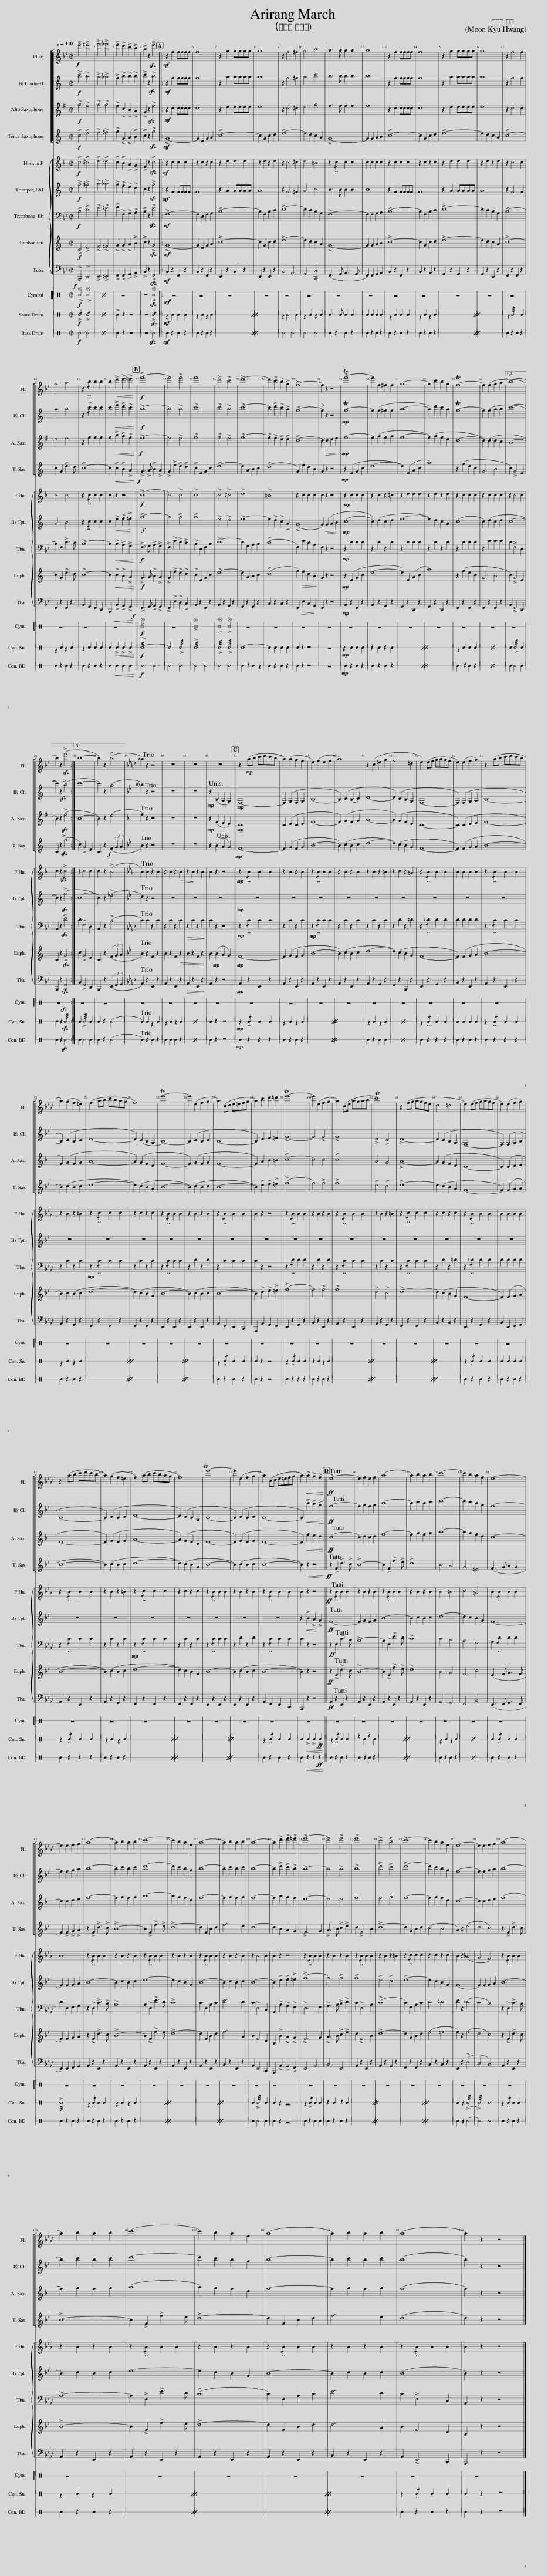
X:1
%%score [ [ 1 [ [ 2 ( 3 4 ) ] ] 5 6 ] ] [ { [ { 7 ( 8 9 ) } ] [ { 10 ( 11 12 ) } ] [ { 13 ( 14 15 ) } ] 16 17 } ] [ 18 ] 19 20
L:1/8
Q:1/2=110
M:2/2
I:linebreak $
K:Bb
V:1 treble
V:2 treble transpose=-2
V:3 treble transpose=-2
V:4 treble transpose="-2 "
V:5 treble transpose=-9
V:6 treble transpose=-14
V:7 treble transpose=-7
V:8 treble transpose=-7
V:9 treble transpose="-7 "
V:10 treble transpose=-2
V:11 treble transpose=-2
V:12 treble transpose="-2 "
V:13 bass
V:14 bass
V:15 bass
V:16 treble transpose=-14
V:17 bass
V:18 perc stafflines=1
K:none
V:19 perc stafflines=1
K:none
V:20 perc stafflines=1
K:none
V:1
!f! !>!f'4 !>!^f'4 | !>!g'4 !>!_g'4 | !>!f'2 !>!e'2 !>!d'2 !>!c'2 | !>!b2 z2!sfz! !>!f'4 |:!mf! z2 f2 ffff | %5
 f8 | z2 g2 gggg | g8 | z2 f4 ^f2 | g4 b4 | %10
 a3 a a2 a2 | a8 | z2 f2 ffff | f8 | z2 g2 gggg | %15
 g8 | z2 f4 f2 |$ g4 a4 | z2 !/!b2 b2 b2 | b2!<(! !>!d'2 !>!e'2!<)! !>!=e'2 || %20
!f! !>!!tenuto!f'8- | f'4 !>!f'4 | f'8 | !>!d'4 !>!c'4 | !>!d'8- | %25
 d'2 !>!c'2 !>!b2 !>!g2 | !>!f8- |!>(! f2 z2 z4!>)! | !>!Tf'8- | f'2 f2 ^f2 f2 | %30
 g8- | g2 c'2 b2 g2 | Tf8- | f2 (f2 g2 a2 |1,2,0 b8- |$ %35
 b2) z2!sfz! (!>!f'4 :|1,2,0 b8- | b2) z2 (!>!b4 ||[K:Ab] _a2) z2 z4 | z8 | %40
 z8 | z8 || z2!mp! (ab c'd'c'b | a2) (a2 g2 f2 | e2) (f2 e2 f2 | %45
 a8) | z2 (c2 =e2 g2 | f6 =d2 | e2) (ef gagf | e2) (e2 f2 g2) | %50
 z2 (ab c'd'c'b |$ a2) (g2 f2 =e2) | (f2 ab c'bag | f8) | Te'8- | %55
 e'2 (e2 f2 g2 | a2) (cd e=efg | a2) c'2 d'2 =d'2 | Te'8- | e'2 (e2 f2 g2 | %60
 a2) (ce agab | Tc'8) | z2 (fg agfe | d4 =d4 | e2) (ef gagf | %65
 e2) (e2 f2 g2) |$ z2 (ab c'd'c'b | a2) (g2 f2 =e2 | f2) (ab c'bag | f8) | %70
 Te'8- | e'2 (e2 f2 g2 | a2) (cd e=efg | a2)!<(! !>!a2 !>!g2 !>!f2!<)! ||!ff! !>!e8- | %75
 e2 f2 e2 f2 | (a8 | a2) b2 a2 b2 | c'8- | c'2 b2 a2 f2 | %80
 e8- |$ e2 e2 f2 g2 | (a8 | a2) b2 a2 b2 | c'8- | %85
 c'2 b2 a2 f2 | a8- | a2 b2 a2 b2 | a8- | a2 !>!d'2 !>!e'2 !>!=e'2 | %90
 !>!e'8- | e'4 !>!e'4 | !>!e'8 | !>!c'4 !>!b4 | !>!c'8- | %95
 c'2 b2 a2 f2 | e8- | e2 e2 f2 g2 | (a8 |$ a2) b2 a2 b2 | %100
 (c'8 | c'2) b2 a2 f2 | (a8 | a2) b2 a2 b2 | (a8 | %105
 a2) z2 z4 |] %106
V:2
[K:C]!f! !>!c'4 !>!b4 | !>!a4 !>!_a4 | !>!g2 !>!b2 !>!b2 !>!b2 | !>!c'2 z2!sfz! !>!b4 |:!mf! z2 g2 gggg | %5
 g8 | z2 a2 aaaa | a8 | z2 g4 ^g2 | a4 c'4 | %10
 b3 b b2 b2 | b8 | z2 g2 gggg | g8 | z2 a2 aaaa | %15
 a8 | z2 g4 g2 |$ a4 b4 | z2 !/!c'2 c'2 c'2 | c'2!<(! !>!e'2 !>!d'2 !>!c'2!<)! || %20
!f! !>!b8- | b4 !>!b4 | !>!c'8 | !>!c'4 !>!b4 | !>!c'8- | %25
 c'2 !>!d'2 !>!c'2 !>!a2 | !>!g8- | g2 z2 z4 |!mp! Tg8- | g2 (g2 ^g2 g2 | %30
 a8- | a2) d'2 c'2 a2 | Tg8- | g2 (g2 a2 b2 |1,2,0 c'8- |$ %35
 c'2) z2!sfz! (!>!b4 :|1,2,0 c'8- | c'2) z2 (a4 ||[K:Bb] !courtesy!_b2) z2 z4 | z8 | %40
 z8 |!mp! z2 (B,2 A,2 G,2) ||!mp! F,8- | F,2 (G,2 F,2 G,2 | B,8- | %45
 B,2) (C2 (B,2 C2) | D8- | D2) (C2 B,2 G,2 | F,8- | F,2) (F,2 G,2 A,2 | %50
 B,8- |$ B,2) (C2 B,2 C2 | D8- | D2) (C2 B,2 G,2 | B,8-) | %55
 B,2 (C2 B,2 C2 | B,8- | B,2) D2 E2 =E2 | !>!F8- | F4 !>!F4 | %60
 !>!F8 | !>!D4 !>!C4 | !>!D8- | D2 (C2 B,2 G,2 | !tenuto!F,8- | %65
 F,2) (F,2 G,2 B,2 |$ B,8- | B,2) (C2 B,2 C2 | D8- | D2) (C2 B,2 G,2 | %70
 B,8- | B,2) (C2 B,2 C2 | B,8- | B,2)!<(! !>!b2 !>!a2 !>!g2!<)! ||!ff! f8- | %75
 f2 g2 f2 g2 | b8- | b2 c'2 b2 c'2 | d'8- | d'2 c'2 b2 g2 | %80
 f8- |$ f2 f2 g2 a2 | b8- | b2 c'2 b2 c'2 | d'8- | %85
 d'2 c'2 b2 g2 | b8- | b2 c'2 b2 c'2 | b8- | b2 !>!d'2 !>!c'2 !>!b2 | %90
 !>!a8- | a4 !>!a4 | !>!b8 | !>!d'4 !>!c'4 | !>!d'8- | %95
 d'2 c'2 b2 g2 | f8- | f2 f2 g2 a2 | b8- |$ b2 c'2 b2 c'2 | %100
 d'8- | d'2 c'2 b2 g2 | b8- | b2 c'2 b2 c'2 | (b8 | %105
 b2) z2 z4 |] %106
V:3
[K:C]!f! !>!e4 !>!d4 | !>!c4 !>!c4 | !>!B2 !>!f2 !>!e2 !>!d2 | !>!c2 z2!sfz! !>!B4 |:!mf! z2 c2 c c c c | %5
 c8 | z2 c2 c c c c | c8 | z2 c4 B2 | c4 c4 | %10
 B3 d d2 d2 | d8 | z2 c2 c c c c | c8 | z2 c2 c c c c | %15
!mp! c8 | z2 c4 c2 |$ B4 B4 | z2 !/!c2 c2 c2 | c2!<(! !>!e2 !>!f2 !>!^f2!<)! || %20
!f! !>!g8- | g4 !>!g4 | !>!g8 | !>!e4 !>!d4 | !>!e8 | %25
 e2 !>!d2 !>!c2 !>!A2 | !>!B8 | B2!>(! (G2 A2 B2!>)! |!mp! c8 | c2) (d2 c2 d2 | %30
 e8- | e2) (d2 c2 A2 | (c8 | c2)) (d2 c2 d2 |1,2,0 c8 |$ %35
 c2) z2!sfz! (!>!B4 :|1,2,0 c8 | c2) z2 _e4 ||[K:Bb] d2 z2 z4 | z8 | %40
 z8 |!mp! z2 (B,2 A,2 G,2) || (F,8 | F,2) (G,2 F,2 G,2 | B,8- | %45
 B,2) (C2 B,2 C2 | D8- | D2) (C2 B,2 G,2 | F,8- | F,2) (F,2 G,2 A,2 | %50
 B,8- |$ B,2) (C2 B,2 C2 | D8- | D2) (C2 B,2 G,2 | B,8- | %55
 B,2) (C2 B,2 C2 | B,8- | B,2) !>!D2 !>!E2 !>!=E2 | !>!F8- | F4 !>!F4 | %60
 !>!F8 | !>!D4 !>!C4 | !>!D8- | D2 (C2 B,2 G,2 | F,8- | %65
 F,2) (F,2 G,2 A,2 |$ B,8- | B,2) (C2 B,2 C2 | D8- | D2) (C2 B,2 G,2 | %70
 B,8- | B,2) (C2 B,2 C2 | B,8- | B,2)!<(! !>!B2 !>!A2 !>!G2!<)! ||!ff! F8 | %75
 F2 G2 F2 G2 | B8 | B2 c2 B2 c2 | d8- | d2 c2 B2 G2 | %80
 F8 |$ F2 F2 G2 A2 | B8 | B2 c2 B2 c2 | d8 | %85
 d2 c2 B2 G2 | B8 | B2 c2 B2 c2 | B8 | B2 !>!d2 !>!e2 !>!=e2 | %90
 !>!f8- | f4 !>!f4 | !>!f8 | !>!d4 !>!c4 | !>!B8 | %95
 B2 c2 B2 G2 | F8 | F2 F2 G2 A2 | B8 |$ B2 c2 B2 c2 | %100
 d8 | d2 c2 B2 G2 | B8 | B2 c2 B2 c2 | (B8 | %105
 B2) z2 z4 |] %106
V:4
[K:C] g4 ^g4 | a4 ^f4 | g2 g2 g2 g2 | g2 x2 g4 |: x2 e2 e e e e | %5
 e8 | x2 f2 f f f f | f8 | x2 e4 e2 | e4 ^f4 | %10
 g3 g g2 g2 | g8 | x2 e2 e e e e | e8 | x2 e2 e e e e | %15
 e8 | x2 e4 e2 |$ f4 f4 | x2 e2 e2 e2 | e2 e2 f2 ^f2 || %20
 x8 | g4 g4 | x8 | g4 ^g4 | a8- | %25
 a2 ^f2 f2 f2 | g8- | g2 B2 c2 d2 | e8- | e2 d2 c2 d2 | %30
 x8 | e2 a2 a2 f2 | e8 | e2 g2 g2 f2 |1,2,0 e8- |$ %35
 e2 x2 g4 :|1,2,0 e8- | e2 x2 (f4 ||[K:Bb] f2) x6 | x8 | %40
 x8 | x2 B,2 A,2 G,2 || x8 | F,2 G,2 F,2 G,2 | x8 | %45
 B,2 C2 B,2 C2 | x8 | D2 C2 B,2 G,2 | x8 | F,2 F,2 G,2 A,2 | %50
 x8 |$ B,2 C2 B,2 C2 | x8 | D2 C2 B,2 G,2 | x8 | %55
 B,2 C2 B,2 C2 | x8 | B,2 D2 E2 =E2 | x8 | F4 F4 | %60
 x8 | D4 C4 | x8 | D2 C2 B,2 G,2 | x8 | %65
 F,2 F,2 G,2 A,2 |$ x8 | B,2 C2 B,2 C2 | x8 | D2 C2 B,2 G,2 | %70
 x8 | B,2 C2 B,2 C2 | x8 | B,2 b2 a2 g2 || d8- | %75
 d2 e2 d2 e2 | d8- | d2 f2 f2 f2 | f4 ^f4 | g4 =e2 e2 | %80
 f8- |$ f2 f2 e2 e2 | d8- | d2 e2 d2 e2 | f8- | %85
 f2 f2 e2 e2 | d8- | d2 e2 e2 e2 | d8- | d2 d2 e2 =e2 | %90
 x8 | f4 f4 | x8 | f4 ^f4 | g8- | %95
 g2 g2 =e2 e2 | f8- | f2 f2 e2 e2 | d8- |$ d2 e2 d2 e2 | %100
 f8- | f2 f2 e2 e2 | d8- | d2 e2 e2 e2 | d8 | %105
 d2 x6 |] %106
V:5
[K:G]!f! !>!g4 !>!f4 | !>!g4 !>!g4 | !>!f2 !>!c2 !>!B2 !>!A2 | !>!G2 z2!sfz! !>!f4 |:!mf! z2 d2 dddd | %5
 d8 | z2 e2 eeee | e8 | z2 d4 ^d2 | e4 g4 | %10
 f3 f f2 f2 | f8 | z2 d2 dddd | d8 | z2 e2 eeee | %15
 e8 | z2 d4 d2 |$ e4 f4 | z2 g2 g2 g2 | g2!<(! !>!b2 !>!a2 !>!g2!<)! || %20
!f! !>!f8- | f4 !>!f4 | !>!g8 | !>!g4 !>!f4 | !>!g8- | %25
 !>!g2 !>!f2 !>!e2 !>!e2 | !>!d8- | d2!>(! d2 e2 f2!>)! |!mp! g8- | g2 (a2 g2 a2 | %30
 g8- | g2) (a2 g2 e2 | d8- | d2) (d2 d2 c2 |1,2,0 B8- |$ %35
 B2) z2!sfz! (!>!f4 :|1,2,0 B8- | B2) z2 (e4 ||[K:F] f2) z2 z4 | z8 | %40
 z8 |!mp! z2 (F2 E2 D2) ||!mp! C8 | C2 (D2 C2 D2 | F8- | %45
 F2) (G2 F2 G2 | A8- | A2) (G2 F2 D2 | C8- | C2) (C2 D2 E2 | %50
 F8- |$ F2) (G2 F2 G2 | A8- | A2) (G2 F2 D2 | F8- | %55
 F2) (G2 F2 G2 | F8- | F2) A2 B2 =B2 | !>!c8- | c4 c4 | %60
 !>!c8 | A4 G4 | !>!A8- | A2 (G2 F2 D2 | C8- | %65
 C2) (C2 D2 E2 |$ F8- | F2) (G2 F2 G2 | A8- | A2) (G2 F2 D2 | %70
 F8- | F2) (G2 F2 G2 | F8- | F2)!<(! f2 e2 d2!<)! ||!ff! (c8 | %75
 c2) d2 c2 d2 | f8- | f2 g2 f2 g2 | a8- | a2 g2 f2 d2 | %80
 c8- |$ c2 c2 d2 e2 | f8- | f2 g2 f2 g2 | a8- | %85
 a2 g2 f2 d2 | f8- | f2 g2 f2 g2 | f8- | f2 a2 g2 f2 | %90
 e8- | e4 e4 | f8 | f4 g4 | f8- | %95
 f2 g2 f2 d2 | c8- | c2 c2 d2 e2 | (f8 |$ f2) g2 f2 g2 | %100
 (a8 | a2) g2 f2 d2 | f8- | f2 g2 f2 g2 | (f8 | %105
 f2) z2 z4 |] %106
V:6
[K:C]!f! !>!c4 !>!e4 | !>!f4 !>!^f4 | !>!g2 !>!G2 !>!A2 !>!B2 | !>!c2 z2!sfz! !>!g4 |:!mf! !>!G8- | %5
 G2 E2 G2 A2 | !>!c8- | c2 G2 c2 d2 | !>!e8- | e2 d2 c2 A2 | %10
 !>!G8- | G2 G2 A2 B2 | !>!c8- | c2 G2 c2 d2 | !>!e8- | %15
 e2 d2 c2 A2 | !>!c8- |$ c2 G2 !>!e3 d | !>!c8- | c2!<(! !>!c2 !>!B2 !>!A2!<)! || %20
!f! !>!G3 !>!A !>!B2 !>!A2 | !>!G2 !>!f2 !>!e2 !>!d2 | !>!c2 E2 G2 c2 | !>!e8- | e2 A2 B2 c2 | %25
 (!>!d8 | G2) f2 d2 B2 | G2 z2 z4 |!mp! z2 (E2 G2 c2 | e8- | %30
 e2) (E2 A2 c2 | a8) | z2 (g2 e2 c2 | G4 B4 |1,2,0 c2) !>!G4 E2 |$ %35
 C2 z2!sfz! (!>!g4 :|1,2,0 c2) !>!G4 E2 | C2 z2!f! (3(F2 G2 A2 ||[K:Bb] B2) z2 z4 | z8 | %40
 z8 | z2 (B2 A2 G2) ||!mp! F8- | F2 (G2 F2 G2 | B8- | %45
 B2) (c2 B2 c2 | d8- | d2) (c2 B2 G2 | F8- | F2) (F2 G2 A2 | %50
 B8- |$ B2) (c2 B2 c2 | d8- | d2) (c2 B2 G2 | B8- | %55
 B2) (c2 B2 c2 | B8- | B2) !>!d2 !>!e2 !>!=e2 | (!>!f8 | f4) !>!f4 | %60
 !>!f8 | !>!d4 !>!c4 | !>!d8- | d2 (c2 B2 G2 | F8- | %65
 F2) (F2 G2 A2 |$ B8- | B2) (c2 B2 c2 | d8- | d2) (c2 B2 G2 | %70
 B8- | B2) (c2 B2 c2 | B8- | B2)!<(! z2 z4!<)! ||!ff! z2 !>!F2 !>!d3 !>!c | %75
 !>!B8- | B2 !>!F2 !>!f3 !>!e | !>!d8 | B4 A4 | G4 =E4 | %80
 (F3 G A2 G2 |$ F2) !>!F2 !>!G2 !>!A2 | z2 !>!F2 !>!d3 !>!c | !>!B8- | B2 !>!F2 !>!f3 !>!e | %85
 !>!d8- | d2 F2 B2 d2 | f6 e2 | d8- | d2 B2 A2 G2 | %90
 !>!F6 G2 | !>!A3 B !>!c2 !>!e2 | d2 !>!F4 B2 | !>!d8- | d2 G2 B2 d2 | %95
 (c4 B4 | A2) z2 (e4 | d4 .c4) | z2 !>!F2 !>!d3 c |$ !>!B8- | %100
 B2 !>!F2 !>!f3 e | !>!d8- | d2 F2 B2 d2 | f6 e2 | (d8 | %105
 d2) z2 z4 |] %106
V:7
[K:F]!f! !>!c4 !>!^c4 | !>!d4 !>!_d4 | !>!c2 !>!B2 !>!A2 !>!G2 | !>!F2 z2!sfz! !>!c4 |: z2!mf! c2 c2 c2 | %5
 z2 c2 z2 c2 | z2 d2 d2 d2 | z2 d2 z2 d2 | z2 c4 ^c2 | d4 =B4 | %10
 z2 !/!c2 c2 c2 | c2 c2 c2 c2 | z2 c2 c2 c2 | z2 c2 z2 c2 | z2 d2 d2 d2 | %15
 z2 d2 z2 d2 | z2 c4 c2 |$ c4 c4 | z2 !/!c2 c2 c2 | c2 z2 z4 || %20
!f! (!>!c8 | c4) !>!c4 | !>!c8 | !>!c4 !>!^c4 | !>!d8 | %25
 !>!=B8 | z2 c2 c2 c2 | c2 z2 z4 | z2!mp! c2 c2 c2 | z2 c2 z2 ^c2 | %30
 z2 d2 d2 d2 | z2 d2 z2 d2 | z2 c2 c2 c2 | z2 c2 c2 c2 |1,2,0 z2 c4 c2 |$ %35
 c2 z2!sfz! !>!c4 :|1,2,0 z2 c4 c2 | c2 z2 (!>!B4 ||[K:Eb] B2) B2 z2 B2 |!>(! z2 B2 z2!>)! B2 | %40
 z2 B2 z2 B2 | B2 z2 z4 ||!mp! z2 !/!B2 B2 B2 | z2 B2 z2 B2 | z2 !/!B2 B2 B2 | %45
 z2 B2 z2 B2 | z2 B2 z2 =B2 | z2 c2 z2 =A2 | z2 !/!B2 B2 B2 | B2 B2 B2 B2 | %50
 z2 !/!B2 B2 B2 |$ z2 B2 z2 =B2 | z2 !/!c2 c2 c2 | z2 c2 z2 c2 | z2 !/!B2 B2 B2 | %55
 z2 B2 z2 B2 | z2 !/!B2 B2 B2 | B2 z2 z4 | z2 !/!B2 B2 B2 | z2 B2 z2 B2 | %60
 z2 !/!B2 B2 B2 | z2 B2 z2 =B2 | z2 !/!c2 c2 c2 | z2 c2 z2 c2 | z2 !/!B2 B2 B2 | %65
 B2 B2 B2 B2 |$ z2 !/!B2 B2 B2 | z2 B2 z2 =B2 | z2 !/!c2 c2 c2 | z2 c2 z2 c2 | %70
 z2 !/!B2 B2 B2 | z2 B2 z2 B2 | z2 !/!B2 B2 B2 | B2 z2 z4 ||!ff! z2 !/!B2 B2 B2 | %75
 z2 B2 z2 B2 | z2 !/!B2 B2 B2 | z2 B2 z2 B2 | B4 =B4 | c4 =A4 | %80
 B2 !/!B2 B2 B2 |$ B8 | z2 !/!B2 B2 B2 | z2 B2 z2 B2 | z2 !/!B2 B2 B2 | %85
 z2 B2 z2 B2 | z2 !/!B2 B2 B2 | z2 B2 z2 B2 | z2 B4 B2 | B2 z2 z4 | %90
 z2 !/!B2 B2 B2 | z2 B2 z2 B2 | z2 !/!B2 B2 B2 | z2 B2 z2 =B2 | z2 !/!c2 c2 c2 | %95
 z2 c2 z2 c2 | B2 z2 (_A4 | G4 F4) | z2 !/!B2 B2 B2 |$ z2 B2 z2 B2 | %100
 z2 !/!B2 B2 B2 | z2 B2 z2 B2 | z2 !/!B2 B2 B2 | z2 B2 z2 B2 | z2 !/!B2 B2 B2 | %105
 B2 z2 z4 |] %106
V:8
[K:F]!f! !>!F4 !>!E4 | !>!D4 !>!F4 | !>!E2 !>!B2 !>!A2 !>!G2 | !>!F2 z2!sfz! !>!E4 |:!mf! z2 F2 F2 F2 | %5
 z2 F2 z2 F2 | z2 F2 F2 F2 | z2 F2 z2 F2 | z2 F4 G2 | F4 F4 | %10
 z2 !/!E2 E2 E2 | E2 E2 E2 E2 | z2 F2 F2 F2 | z2 F2 z2 F2 | z2 F2 F2 F2 | %15
 z2 F2 z2 F2 | z2 F4 F2 |$ E4 E4 | z2 !/!F2 F2 F2 | F2 z2 z4 || %20
!f! !>!E8- | E4 !>!E4 | !>!F8 | !>!F4 !>!G4 | !>!F8 | %25
 !>!F8 | z2 E2 E2 E2 | E2 z2 z4 | z2!mp! F2 F2 F2 | z2 F2 z2 G2 | %30
 z2 F2 F2 F2 | z2 F2 z2 F2 | z2 F2 F2 F2 | z2 E2 E2 E2 |1,2,0 z2 F4 F2 |$ %35
 F2 z2!sfz! !>!E4 :|1,2,0 z2 F4 F2 | F2 z2 (!>!D4 ||[K:Eb] E2) E2 z2 E2 |!>(! z2 E2 z2!>)! E2 | %40
 z2 E2 z2 E2 | E2 z2 z4 ||!mp! z2 !/!E2 E2 E2 | z2 E2 z2 E2 | z2 !/!F2 F2 F2 | %45
 z2 F2 z2 F2 | z2 !/!F2 F2 F2 | z2 E2 z2 E2 | z2 !/!D2 D2 D2 | D2 D2 D2 D2 | %50
 z2 !/!E2 E2 E2 |$ z2 E2 z2 F2 | z2 !/!E2 E2 E2 | z2 E2 z2 E2 | z2 !/!E2 E2 E2 | %55
 z2 D2 z2 D2 | z2 !/!E2 E2 E2 | E2 z2 z4 | z2 !/!D2 D2 D2 | z2 D2 z2 D2 | %60
 z2 !/!E2 E2 E2 | z2 E2 z2 F2 | z2 !/!E2 E2 E2 | z2 F2 z2 E2 | z2 !/!D2 D2 D2 | %65
 D2 D2 D2 D2 |$ z2 !/!E2 E2 E2 | z2 E2 z2 F2 | z2 !/!E2 E2 E2 | z2 E2 z2 E2 | %70
 z2 !/!E2 E2 E2 | z2 D2 z2 D2 | z2 !/!E2 E2 E2 | E2 z2 z4 ||!ff! z2 !/!E2 E2 E2 | %75
 z2 E2 z2 E2 | z2 F2 F2 F2 | z2 F2 z2 F2 | E4 F4 | E4 E4 | %80
 D2 !/!D2 D2 D2 |$ D8 | z2 !/!E2 E2 E2 | z2 E2 z2 E2 | z2 F2 F2 F2 | %85
 z2 F2 z2 F2 | z2 !/!E2 E2 E2 | z2 D2 z2 D2 | z2 E4 E2 | E2 z2 z4 | %90
 z2 !/!D2 D2 D2 | z2 D2 z2 D2 | z2 !/!E2 E2 E2 | z2 E2 z2 F2 | z2 !/!E2 E2 E2 | %95
 z2 F2 z2 E2 | D2 z2 (A4 | G4 F4) | z2 !/!E2 E2 E2 |$ z2 E2 z2 E2 | %100
 z2 F2 F2 F2 | z2 F2 z2 F2 | z2 !/!E2 E2 E2 | z2 D2 z2 D2 | z2 !/!E2 E2 E2 | %105
 E2 z2 z4 |] %106
V:9
[K:F] A4 G4 | F4 F4 | E2 B2 A2 G2 | F2 x2 G4 |: x2 A2 A2 A2 | %5
 x2 A2 x2 A2 | x2 B2 B2 B2 | x2 B2 x2 B2 | x2 A4 A2 | A4 G4 | %10
 x2 G2 G2 G2 | G2 G2 G2 G2 | x2 A2 A2 A2 | x2 A2 x2 A2 | x2 A2 A2 A2 | %15
 x2 A2 x2 A2 | x2 A4 A2 |$ G4 G4 | x2 A2 A2 A2 | A2 x6 || %20
 G8 | G4 G4 | A8 | A4 A4 | A8 | %25
 G8 | x2 G2 G2 G2 | G2 x6 | x2 A2 A2 A2 | x2 A2 x2 A2 | %30
 x2 A2 A2 A2 | x2 A2 x2 A2 | x2 A2 A2 A2 | x2 G2 G2 G2 |1,2,0 x2 A4 A2 |$ %35
 A2 x2 G4 :|1,2,0 x2 A4 A2 | A2 x2 _A4 ||[K:Eb] G2 G2 x2 G2 | x2 G2 x2 G2 | %40
 x2 G2 x2 G2 | G2 x6 || x2 G2 G2 G2 | x2 G2 x2 G2 | x2 G2 G2 G2 | %45
 x2 G2 x4 | x2 G2 x2 G2 | x2 A2 x2 F2 | x2 G2 G2 G2 | G2 G2 G2 G2 | %50
 x2 A2 A2 A2 |$ x2 A2 x2 A2 | x2 A2 A2 A2 | x2 A2 x2 A2 | x2 G2 G2 G2 | %55
 x2 A2 x2 A2 | x2 G2 G2 G2 | G2 x6 | x2 A2 A2 A2 | x2 A2 x2 A2 | %60
 x2 G2 G2 G2 | x2 G2 x2 G2 | x2 G2 G2 G2 | x2 A2 x2 =A2 | x2 _A2 A2 A2 | %65
 A2 A2 A2 A2 |$ x2 A2 A2 A2 | x2 A2 x2 A2 | x2 A2 A2 A2 | x2 A2 x2 A2 | %70
 x2 G2 G2 G2 | x2 A2 x2 A2 | x2 G2 G2 G2 | G2 x6 || x2 G2 G2 G2 | %75
 x2 G2 x2 G2 | x2 A2 A2 A2 | x2 A2 x2 A2 | G4 G4 | G4 F4 | %80
 F2 F2 F2 F2 |$ F8 | x2 G2 G2 G2 | x2 G2 x2 G2 | x2 A2 A2 A2 | %85
 x2 A2 x2 A2 | x2 G2 G2 G2 | x2 A2 x2 A2 | x2 G4 G2 | G2 x6 | %90
 x2 A2 A2 A2 | x2 A2 x2 A2 | x2 G2 G2 G2 | x2 G2 x2 G2 | x2 G2 G2 G2 | %95
 x2 A2 x2 =A2 | B2 x2 _A4 | G4 F4 | x2 G2 G2 G2 |$ x2 G2 x2 G2 | %100
 x2 A2 A2 A2 | x2 A2 x2 A2 | x2 G2 G2 G2 | x2 A2 x2 A2 | x2 G2 G2 G2 | %105
 G2 x6 |] %106
V:10
[K:C]!f! !>!g4 !>!^g4 | !>!a4 !>!_a4 | !>!g2 !>!f2 !>!e2 !>!d2 | c2 z2!sfz! !>!g4 |:!mf! z2 G2 GGGG | %5
 G8 | z2 A2 AAAA | A8 | z2 G4 ^G2 | A4 c4 | %10
 B3 B B2 B2 | B8 | z2 G2 GGGG | G8 | z2 A2 AAAA | %15
 A8 | z2 G4 G2 |$ A4 B4 | z2 !/!c2 c2 c2 | c2!<(! !>!e2 !>!f2!<)! !>!^f2 || %20
!f! !>!g8- | g4 !>!g4 | !>!g8 | !>!e4 !>!d4 | !>!e8- | %25
 e2 !>!d2 !>!c2 !>!A2 | (!>!G8 | G2)!>(! (G2 A2 B2!>)! |!mp! (c8 | c2)) (d2 c2 d2 | %30
 e8- | e2) d2 c2 A2 | (c8 | c2) (d2 c2 d2 |1,2,0 c8- |$ %35
 c2) z2!sfz! (!>!g4 :|1,2,0 (c8 | c2)) z2 (!>!_e4 ||[K:Bb] d2) z2 z4 | z8 | %40
 z8 | z8 ||!mp! z8 | z8 | z8 | %45
 z8 | z8 | z8 | z8 | z8 | %50
 z8 |$ z8 | z8 | z8 | z8 | %55
 z8 | z8 | z8 | z8 | z8 | %60
 z8 | z8 | z8 | z8 | z8 | %65
 z8 |$ z8 | z8 | z8 | z8 | %70
 z8 | z8 | z8 | z2!<(! !>!B2 !>!A2!<)! !>!G2 ||!ff! F8- | %75
 F2 G2 F2 G2 | B8- | B2 c2 B2 c2 | d8- | d2 c2 B2 G2 | %80
 F8- |$ F2 F2 G2 A2 | B8- | B2 c2 B2 c2 | d8- | %85
 d2 c2 B2 G2 | B8- | B2 c2 B2 c2 | B8- | B2 !>!d2 !>!e2 !>!=e2 | %90
 (!>!f8 | f4) !>!f4 | !>!f8 | !>!d4 !>!c4 | !>!d8- | %95
 d2 c2 B2 G2 | F8- | F2 F2 G2 A2 | B8- |$ B2 c2 B2 c2 | %100
 d8- | d2 c2 B2 G2 | B8- | B2 c2 B2 c2 | (B8 | %105
 B2) z2 z4 |] %106
V:11
[K:C]!f! !>!c4 !>!B4 | !>!A4 !>!^G4 | !>!G2 !>!f2 !>!e2 !>!d2 | !>!c2 z2!sfz! !>!G4 |:!mf! z2 E2 E E E E | %5
 E8 | z2 F2 F F F F | F8 | z2 E4 E2 | E4 D4 | %10
 D3 F F2 F2 | F8 | z2 E2 E E E E | E8 | z2 E2 E E E E | %15
 E8 | z2 E4 E2 |$ F4 F4 | z2 !/!E2 E2 E2 | E2!<(! E2 F2 ^F2!<)! || %20
!f! !>!G8 | G4 !>!B4 | !>!c8 | !>!G4 ^G4 | !>!A8 | %25
 A2 !>!^F2 !>!F2 !>!F2 | !>!G8- | G2!>(! (G2 F2 F2!>)! |!mp! E8- | E2) (G2 ^G2 G2 | %30
 A8- | A2) (A2 A2 F2 | E8- | E2) (D2 C2 D2 |1,2,0 C8- |$ %35
 C2) z2!sfz! (!>!G4 :|1,2,0 C8- | C2) z2 (!>!F4 ||[K:Bb] F2) z2 z4 | z8 | %40
 z8 | z8 ||!mp! z8 | z8 | z8 | %45
 z8 | z8 | z8 | z8 | z8 | %50
 z8 |$ z8 | z8 | z8 | z8 | %55
 z8 | z8 | z8 | z8 | z8 | %60
 z8 | z8 | z8 | z8 | z8 | %65
 z8 |$ z8 | z8 | z8 | z8 | %70
 z8 | z8 | z8 | z2!<(! !>!B2 !>!A2!<)! !>!G2 ||!ff! F8- | %75
 F2 G2 F2 G2 | B8- | B2 F2 F2 F2 | F4 ^F4 | G4 =E4 | %80
 F8- |$ F2 F2 E2 E2 | D8 | D2 E2 D2 E2 | F8 | %85
 F2 F2 E2 E2 | D8 | D2 E2 E2 E2 | D8 | D2 !>!D2 !>!E2 !>!=E2 | %90
 !>!F8- | F4 !>!A4 | !>!B8 | !>!F4 !>!^F4 | G8 | %95
 G2 G2 =E2 E2 | F8- | F2 F2 _E2 E2 | D8 |$ D2 E2 D2 E2 | %100
 F8 | F2 F2 E2 E2 | D8 | D2 E2 E2 E2 | (D8 | %105
 D2) z2 z4 |] %106
V:12
[K:C] e4 d4 | c4 c4 | B2 f2 e2 d2 | c2 x2 B4 |: x2 G2 G G G G | %5
 G8 | x2 A2 A A A A | A8 | x2 G4 ^G2 | A4 ^F4 | %10
 G3 G G2 G2 | G8 | x2 G2 G G G G | G8 | x2 A2 A A A A | %15
 A8 | x2 G4 G2 |$ A4 B4 | x2 G2 G2 G2 | G2 e2 d2 c2 || %20
 B8- | B4 f4 | e8 | c4 B4 | c8- | %25
 c2 B2 A2 A2 | x8 | G2 G2 A2 B2 | c8 | c2 d2 c2 d2 | %30
 c8 | c2 d2 c2 A2 | G8 | G2 G2 G2 F2 |1,2,0 E8 |$ %35
 E2 x2 B4 :|1,2,0 E8 | E2 x2 A4 ||[K:Bb] B2 x6 | x8 | %40
 x8 | x8 || x8 | x8 | x8 | %45
 x8 | x8 | x8 | x8 | x8 | %50
 x8 |$ x8 | x8 | x8 | x8 | %55
 x8 | x8 | x8 | x8 | x8 | %60
 x8 | x8 | x8 | x8 | x8 | %65
 x8 |$ x8 | x8 | x8 | x8 | %70
 x8 | x8 | x8 | x2 B2 A2 G2 || x8 | %75
 F2 G2 F2 G2 | x8 | B2 c2 B2 c2 | B4 A4 | G2 c2 B2 G2 | %80
 x8 |$ F2 F2 G2 A2 | B8- | B2 c2 B2 c2 | B8- | %85
 B2 c2 B2 G2 | B8- | B2 c2 B2 c2 | B8- | B2 d2 c2 B2 | %90
 A8 | A4 e4 | d8 | B4 A4 | B8- | %95
 B2 c2 B2 G2 | x8 | F2 F2 G2 A2 | B8- |$ B2 c2 B2 c2 | %100
 B8- | B2 c2 B2 G2 | B8- | B2 c2 B2 c2 | B8 | %105
 B2 x6 |] %106
V:13
!f! !>!B,4 !>!D4 | !>!E4 !>!=E4 | !>!F2 !>!F,2 !>!G,2 !>!A,2 | !>!B,2 z2!sfz! !>!E4 |:!mf! !>!F,8- | %5
 F,2 D,2 F,2 G,2 | !>!B,8- | B,2 F,2 B,2 C2 | !>!D8- | D2 C2 B,2 G,2 | %10
 !>!F,8- | F,2 F,2 G,2 A,2 | !>!B,8- | B,2 F,2 B,2 C2 | !>!D8- | %15
 D2 C2 B,2 G,2 | !>!B,8- |$ B,2 F,2 !>!D3 C | !>!B,8- | B,2!<(! !>!B,2 !>!A,2 !>!G,2!<)! || %20
!f! !>!F,3 G, !>!A,2 !>!G,2 | !>!F,2 !>!E2 !>!D2 !>!C2 | !>!B,2 D,2 F,2 B,2 | !>!D8- | D2 G,2 A,2 B,2 | %25
 (!>!C8 | F,2) E2 C2 A,2 | F,2 z2 z4 |!mp! z2 D2 D2 D2 | z2 D2 z2 D2 | %30
 z2 D2 D2 D2 | z2 D2 z2 D2 | z2 D2 D2 D2 | z2 E2 E2 E2 |1,2,0 D2 !>!F,4 D,2 |$ %35
 B,,2 z2!sfz! !>!E4 :|1,2,0 .D2 !>!F,4 D,2 | B,,2 z2 (!>!B,4 ||[K:Ab] C2) C2 z2 C2 | z2 C2 z2 C2 | %40
!>(! z2 C2 z2 C2!>)! | C2 z2 z4 ||!mp! z2 !/!C2 C2 C2 | z2 C2 z2 C2 |!mp! z2 !/!C2 C2 C2 | %45
 z2 C2 z2 C2 | z2 C2 z2 C2 | z2 D2 z2 =D2 | z2 !/!_D2 D2 D2 | D2 D2 D2 D2 | %50
 z2 !/!C2 C2 C2 |$ z2 C2 z2 C2 |!mp! z2 !/!C2 C2 C2 | z2 C2 z2 C2 | z2 !/!C2 C2 C2 | %55
 z2 D2 z2 D2 | z2 C2 C2 C2 | C2 z2 z4 | z2 !/!D2 D2 D2 | z2 D2 z2 D2 | %60
 z2 !/!C2 C2 C2 | z2 C2 z2 C2 | z2 !/!C2 C2 C2 | z2 D2 z2 =D2 | z2 !/!_D2 D2 D2 | %65
 D2 D2 D2 D2 |$ z2 !/!C2 C2 C2 | z2 C2 z2 C2 |!mp! z2 !/!C2 C2 C2 | z2 C2 z2 C2 | %70
 z2 !/!C2 C2 C2 | z2 D2 z2 D2 | z2 !/!C2 C2 C2 | C2 z2 z4 ||!ff! z2 E,2 !>!C3 B, | %75
 !>!A,8- | A,2 !>!E,2 !>!E3 D | !>!C8 | C4 B,4 | A,4 F,4 | %80
 G,2 !/!D2 D2 D2 |$ D2 E,2 F,2 G,2 | z2 !>!E,2 !>!C3 !>!B, | !>!A,8 | A,2 !>!E,2 !>!E3 D | %85
 !>!C8 | C2 E,2 A,2 C2 | E6 D2 | C2 !>!E,4 C,2 | A,,2 !>!A,2 !>!G,2 !>!F,2 | %90
 !>!E,6 F,2 | !>!G,3 A, !>!B,2 !>!D2 | C2 !>!E,4 A,2 | (!>!C8 | C2) F,2 A,2 C2 | %95
 D4 =D4 | E2 z2 (_D4 | C4 B,4) | z2 !>!E,2 !>!C3 B, |$ !>!A,8- | %100
 A,2 !>!E,2 !>!E3 D | (!>!C8 | C2) E,2 A,2 C2 | E6 D2 | C2 !>!E,4 C,2 | %105
 A,,2 z2 z4 |] %106
V:14
!f! !>!B,,4 !>!D,4 | !>!E,4 !>!=E,4 | !>!F,2 !>!F,2 !>!G,2 !>!A,2 | !>!B,2 z2!sfz! !>!F,4 |:!mf! (!>!F,8 | %5
 F,2) D,2 F,2 G,2 | (!>!B,8 | B,2) F,2 B,2 C2 | !>!D8- | D2 C2 B,2 G,2 | %10
 (!>!F,8 | F,2) F,2 G,2 A,2 | !>!B,8- | B,2 F,2 B,2 C2 | (!>!D8 | %15
 D2) C2 B,2 G,2 | !>!B,8- |$ B,2 F,2 !>!D3 C | (!>!B,8 | B,2)!<(! !>!B,2 !>!A,2!<)! !>!G,2 || %20
!f! !>!F,3 G, !>!A,2 !>!G,2 | !>!F,2 !>!E2 !>!D2 !>!C2 | !>!B,2 D,2 F,2 B,2 | !>!D8- | D2 G,2 A,2 B,2 | %25
 (!>!=E,8 | F,2) E2 C2 A,2 | F,2 z2 z4 |!mp! z2 F,2 F,2 F,2 | z2 F,2 z2 ^F,2 | %30
 z2 G,2 G,2 G,2 | z2 G,2 z2 G,2 | z2 F,2 F,2 F,2 | z2 F,2 F,2 F,2 |1,2,0 B,2 !>!F,4 D,2 |$ %35
 B,,2 z2!sfz! !>!F,4 :|1,2,0 B,2 !>!F,4 D,2 | B,,2 z2 !>!E,4 ||[K:Ab] E,2 E,2 z2 E,2 | z2 E,2 z2 E,2 | %40
!>(! z2 E,2 z2 E,2!>)! | E,2 z2 z4 ||!mp! z2 !/!E,2 E,2 E,2 | z2 E,2 z2 E,2 |!mp! z2 !/!E,2 E,2 E,2 | %45
 z2 E,2 z2 E,2 | z2 E,2 z2 =E,2 | z2 F,2 z2 F,2 | z2 !/!E,2 E,2 E,2 | E,2 E,2 E,2 E,2 | %50
 z2 !/!E,2 E,2 E,2 |$ z2 E,2 z2 =E,2 | z2 !/!F,2 F,2 F,2 | z2 F,2 z2 F,2 | z2 !/!E,2 E,2 E,2 | %55
 z2 E,2 z2 E,2 | z2 !/!E,2 E,2 E,2 | E,2 z2 z4 | z2 !/!E,2 E,2 E,2 | z2 E,2 z2 E,2 | %60
 z2 !/!E,2 E,2 E,2 | z2 E,2 z2 =E,2 | z2 !/!F,2 F,2 F,2 | z2 F,2 z2 F,2 | z2 !/!E,2 E,2 E,2 | %65
 E,2 E,2 E,2 E,2 |$ z2 !/!E,2 E,2 E,2 | z2 E,2 z2 =E,2 | z2 !/!F,2 F,2 F,2 | z2 F,2 z2 F,2 | %70
 z2 !/!E,2 E,2 E,2 | z2 E,2 z2 E,2 | z2 !/!E,2 E,2 E,2 | E,2 z2 z4 ||!ff! z2 !>!E,2 !>!C3 B, | %75
 (!>!A,8 | A,2) !>!E,2 !>!E3 D | !>!C8 | !>!A,4 !>!G,4 | !>!F,4 !>!B,,4 | %80
 E,2 !/!E,2 E,2 E,2 |$ E,2 E,2 F,2 G,2 | z2 !>!E,2 !>!C3 B, | !>!A,8- | A,2 !>!E,2 !>!E3 D | %85
 (!>!C8 | C2) E,2 A,2 C2 | E6 E,2 | A,2 !>!E,4 C,2 | A,,2 !>!A,2 !>!G,2 !>!F,2 | %90
 !>!E,6 F,2 | !>!G,3 A, !>!B,2 !>!D2 | C2 !>!E,4 A,2 | (!>!C8 | C2) F,2 A,2 C2 | %95
 B,4 =D,4 | E,2 z2 (D4 | C4 B,4) | z2 !>!E,2 !>!C3 B, |$ (A,8 | %100
 A,2) !>!E,2 !>!E3 D | (!>!C8 | C2) E,2 A,2 C2 | E6 E,2 | A,2 !>!E,4 C,2 | %105
 A,,2 z2 z4 |] %106
V:15
 B,4 D,4 | E,4 =E,4 | F,2 F,2 G,2 A,2 | B,2 x2 A,4 |: x8 | %5
 F,2 D,2 F,2 G,2 | x8 | B,2 F,2 B,2 C2 | x8 | D2 C2 B,2 G,2 | %10
 x8 | F,2 F,2 G,2 A,2 | x8 | B,2 F,2 B,2 C2 | x8 | %15
 D2 C2 B,2 G,2 | x8 |$ B,2 F,2 D3 C | x8 | B,2 B,2 A,2 G,2 || %20
 F,3 G, A,2 G,2 | F,2 E2 D2 C2 | B,2 D,2 F,2 B,2 | x8 | D2 G,2 A,2 B,2 | %25
 x8 | F,2 E2 C2 A,2 | F,2 x6 | x2 B,2 B,2 B,2 | x2 B,2 x2 C2 | %30
 x2 B,2 B,2 B,2 | x2 B,2 x2 B,2 | x2 B,2 B,2 B,2 | x2 A,2 A,2 A,2 |1,2,0 B,2 F,4 D,2 |$ %35
 B,,2 x2 A,4 :|1,2,0 B,2 F,4 D,2 | B,,2 x2 (G,4 ||[K:Ab] A,2) A,2 x2 A,2 | x2 A,2 x2 A,2 | %40
 x2 A,2 x2 A,2 | A,2 x6 || x2 A, A, A,2 A,2 | x2 A,2 x2 A,2 | x2 A, A, A,2 A,2 | %45
 x2 A,2 x2 A,2 | x2 A,2 x2 B,2 | x2 A,2 x2 A,2 | x2 G, G, G,2 G,2 | G,2 G,2 G,2 G,2 | %50
 x2 A, A, A,2 A,2 |$ x2 A,2 x2 B,2 | x2 A, A, A,2 A,2 | x2 A,2 x2 A,2 | x2 A, A, A,2 A,2 | %55
 x2 G,2 x2 G,2 | x2 A, A, A,2 A,2 | A,2 x6 | x2 G, G, G,2 G,2 | x2 G,2 x2 G,2 | %60
 x2 A, A, A,2 A,2 | x2 A,2 x2 B,2 | x2 A, A, A,2 A,2 | x2 A,2 x2 A,2 | x2 G, G, G,2 G,2 | %65
 G,2 G,2 G,2 G,2 |$ x2 A, A, A,2 A,2 | x2 A,2 x2 B,2 | x2 A, A, A,2 A,2 | x2 A,2 x2 A,2 | %70
 x2 A, A, A,2 A,2 | x2 G,2 x2 G,2 | x2 A, A, A,2 A,2 | A,2 x6 || x2 E,2 C3 B, | %75
 x8 | A,2 E,2 E3 D | x8 | A,4 G,4 | F,4 =D,4 | %80
 E,2 G, G, G,2 G,2 |$ G,2 E,2 F,2 G,2 | x2 E,2 C3 B, | x8 | A,2 E,2 E3 D | %85
 x8 | C2 E,2 A,2 C2 | E6 G,2 | A,2 E,4 C,2 | A,,2 A,2 G,2 F,2 | %90
 E,6 F,2 | G,3 A, B,2 D2 | C2 E,4 A,2 | x8 | C2 F,2 A,2 C2 | %95
 B,4 A,4 | G,2 x2 D4 | C4 B,4 | x2 E,2 C3 B, |$ x8 | %100
 A,2 E,2 E3 D | x8 | C2 E,2 A,2 C2 | E6 G,2 | A,2 E,4 C,2 | %105
 A,,2 x6 |] %106
V:16
[K:C]!f! !>!C4 !>!E4 | !>!F4 !>!^F4 | !>!G2 !>!G2 !>!A2 !>!B2 | !>!c2 z2!sfz! !>!G4 |:!mf! !>!G8- | %5
 G2 E2 G2 A2 | !>!c8- | c2 G2 c2 d2 | !>!e8- | e2 d2 c2 A2 | %10
 !>!G8- | G2 G2 A2 B2 | !>!c8- | c2 G2 c2 d2 | !>!e8- | %15
 e2 d2 c2 A2 | !>!c8- |$ c2 G2 !>!e3 d | !>!c8- | c2!<(! !>!c2 !>!B2 !>!A2!<)! || %20
!f! !>!G3 A !>!B2 !>!A2 | !>!G2 !>!f2 !>!e2 !>!d2 | !>!c2 E2 G2 c2 | !>!e8- | e2 A2 B2 c2 | %25
 (!>!d8 | g2)!>(! f2 d2!>)! B2 | G2 z2 z4 |!mp! z2 (E2 G2 c2 | e8- | %30
 e2) E2 (A2 c2 | a8) | z2 (g2 e2 c2 | G4 B4 |1,2,0 c2) !>!G4 E2 |$ %35
 C2 z2!sfz! !>!G4 :|1,2,0 c2 !>!G4 E2 | C2 z2 (3(F2 G2 A2 ||[K:Bb] B2) z2 F2 z2 |!>(! B2 z2 F2 z2 | %40
 B2 z2 F2 z2!>)! | B2!mp! (B2 A2 G2) ||!mp! F8- | F2 (G2 F2 G2 | B8- | %45
 B2) (c2 B2 c2 | d8- | d2) (c2 B2 G2 | F8- | F2) (F2 G2 A2 | %50
 B8- |$ B2) c2 (B2 c2 | d8- | d2) (c2 B2 G2 | B8- | %55
 B2) (c2 B2 c2 | B8- | B2) !>!d2 !>!e2 !>!=e2 | (!>!f8 | f4) !>!f4 | %60
 !>!f8 | !>!d4 !>!c4 | !>!d8- | d2 (c2 B2 G2 | F8- | %65
 F2) (F2 G2 A2 |$ B8- | B2) (c2 B2 c2 | d8- | d2) c2 B2 G2 | %70
 B8- | B2 (c2 B2 c2 | B8- | B2) z2 z4 ||!ff! z2 !>!F2 !>!d3 c | %75
 !>!B8- | B2 !>!F2 !>!f3 !>!e | !>!d8 | B4 A4 | G4 c4 | %80
 (F3 G A3 G |$ F2) F2 G2 A2 | z2 !>!F2 !>!d3 c | !>!B8- | B2 !>!F2 !>!f3 e | %85
 !>!d8- | d2 F2 B2 d2 | f6 A2 | B2 F4 D2 | B,2 !>!B2 !>!A2 !>!G2 | %90
 !>!F6 G2 | !>!A3 B !>!c2 !>!e2 | d2 !>!F4 B2 | !>!d8- | d2 G2 B2 d2 | %95
 (e4 =e4 | f2) z2 (e4 | d4 c4) | z2 !>!F2 !>!d3 c |$ !>!B8- | %100
 B2 !>!F2 !>!f3 e | !>!d8- | d2 F2 B2 d2 | d6 A2 | B2 F4 D2 | %105
 B,2 z2 z4 |] %106
V:17
!f! !>!B,,,4 !>!D,,4 | !>!E,,4 !>!=E,,4 | !>!F,,2 !>!F,,2 !>!G,,2 !>!A,,2 | !>!B,,2 z2!sfz! !>!F,,4 |:!mf! B,,2 z2 F,,2 z2 | %5
 B,,2 z2 F,,2 z2 | E,,2 z2 B,,2 z2 | E,,2 z2 E,,2 z2 | B,,4 A,,4 | G,,4 [C,,C,]4 | %10
 (F,,3 G,, A,,3 G,, | F,,2) F,,2 G,,2 A,,2 | B,,2 z2 F,,2 z2 | B,,2 z2 A,,2 z2 | G,,2 z2 G,,2 z2 | %15
 G,,2 z2 D,,2 z2 | F,,2 z2 F,,2 z2 |$ F,,2 z2 F,,2 z2 | B,,2 G,,2 F,,2 D,,2 | B,,,2!<(! !>!B,,2 !>!A,,2!f! !>!G,,2!<)! || %20
 !>!F,,3 G,, !>!A,,2 !>!G,,2 | !>!F,,2 !>!E,2 !>!D,2 !>!C,2 | B,,2 z2 F,,2 z2 | B,,2 z2 A,,2 z2 | G,,2 z2 G,,2 z2 | %25
 C,2 z2 C,2 z2 | F,,2!>(! E,2 C,2!>)! A,,2 | F,,2 z2 z4 |!mp! B,,2 z2 F,,2 z2 | B,,2 z2 A,,2 z2 | %30
 G,,2 z2 D,,2 z2 | G,,2 z2 D,,2 z2 | F,,2 z2 F,,2 z2 | F,,2 z2 F,,2 z2 |1,2,0 B,,2 !>!F,,4 D,,2 |$ %35
 B,,,2 z2!sfz! !>!F,,4 :|1,2,0 B,,2 !>!F,,4 D,,2 | B,,,2 z2 (3(E,,2 F,,2 G,,2 ||[K:Ab] A,,2) z2 E,,2 z2 | A,,2 z2 E,,2 z2 | %40
!>(! A,,2 z2 E,,2 z2!>)! | A,,2 z2 z4 ||!mp! A,,2 z2 E,,2 z2 | A,,2 z2 E,,2 z2 | A,,2 z2 E,,2 z2 | %45
 A,,2 z2 E,,2 z2 | A,,2 z2 G,,2 z2 | F,,2 z2 B,,,2 z2 | E,,2 z2 G,,2 z2 | B,,2 z2 E,,2 z2 | %50
 A,,2 z2 E,,2 z2 |$ A,,2 z2 G,,2 z2 | F,,2 z2 F,,2 z2 | F,,2 z2 F,,2 z2 | E,,2 z2 E,,2 z2 | %55
 E,,2 z2 E,,2 z2 | A,,2 F,,2 E,,2 C,,2 | A,,,2 A,,2 G,,2 F,,2 | E,,2 z2 G,,2 z2 | B,,2 z2 E,,2 z2 | %60
 A,,2 z2 E,,2 z2 | A,,2 z2 G,,2 z2 | F,,2 z2 F,,2 z2 | B,,2 z2 B,,2 z2 | E,,2 z2 G,,2 z2 | %65
 B,,2 E,,2 F,,2 G,,2 |$ A,,2 z2 E,,2 z2 | A,,2 z2 G,,2 z2 | F,,2 z2 F,,2 z2 | F,,2 z2 F,,2 z2 | %70
 E,,2 z2 E,,2 z2 | E,,2 z2 E,,2 z2 | A,,2 F,,2 E,,2 C,,2 | A,,,2 z2 z4 ||!ff! A,,2 z2 E,,2 z2 | %75
 A,,2 z2 E,,2 z2 | A,,2 z2 E,,2 z2 | A,,2 z2 E,,2 z2 | A,,4 G,,4 | F,,4 B,,4 | %80
 (E,,3 F,, G,,3 F,, |$ E,,2) E,,2 F,,2 G,,2 | A,,2 z2 E,,2 z2 | A,,2 z2 E,,2 z2 | A,,2 z2 E,,2 z2 | %85
 A,,2 z2 E,,2 z2 | A,,2 z2 E,,2 z2 | B,,2 z2 E,,2 z2 | A,,2 E,,4 C,,2 | A,,,2 !>!A,,2 !>!G,,2 !>!F,,2 | %90
 E,,4 G,,4 | B,,4 E,,4 | A,,2 z2 E,,2 z2 | A,,2 z2 G,,2 z2 | F,,2 z2 F,,2 z2 | %95
 B,,2 z2 B,,2 z2 | E,,2 z2 (!>!D,4 | C,4 B,,4) | A,,2 z2 E,,2 z2 |$ A,,2 z2 E,,2 z2 | %100
 A,,2 z2 E,,2 z2 | A,,2 z2 E,,2 z2 | A,,2 z2 E,,2 z2 | B,,2 z2 E,,2 z2 | A,,2 !>!E,,4 C,,2 | %105
 A,,,2 z2 z4 |] %106
V:18
[K:C]!f! !>!^E4 !>!^E4 | x8 | z8 | z4!sfz! !>!^E4 |:!mf! z8 | %5
 z8 | z8 | z8 | z8 | z8 | %10
 z8 | z8 | z8 | z8 | z8 | %15
 z8 | z8 |$ z8 | z8 | z8 || %20
!f! !>!^E8 | z8 | !>!^E8 | !>!^E4 !>!^E4 | z8 | %25
 z8 | z8 | z8 | z8 | z8 | %30
 z8 | z8 | z8 | z8 |1,2,0 z8 |$ %35
 z8!sfz! :|1,2,0 z8 | z8 || z8 | z8 | %40
 z8 | z8 || z8 | z8 | z8 | %45
 z8 | z8 | z8 | z8 | z8 | %50
 z8 |$ z8 | z8 | z8 | z8 | %55
 z8 | z8 | z8 | z8 | z8 | %60
 z8 | z8 | z8 | z8 | z8 | %65
 z8 |$ z8 | z8 | z8 | z8 | %70
 z8 | z8 | z8 | z8 || z8 | %75
 z8 | z8 | z8 | z8 | z8 | %80
 z8 |$ z8 | z8 | z8 | z8 | %85
 z8 | z8 | z8 | z8 | z8 | %90
 z8 | z8 | z8 | z8 | z8 | %95
 z8 | z8 | z8 | z8 |$ z8 | %100
 z8 | z8 | z8 | z8 | z8 | %105
 z8 |] %106
V:19
[K:C]!f! !/!!>!E4 !/!!>!E4 | x8 | !>!E2 z2 z4 | z4!sfz! !/!!>!E4 |:!mf! z2 E2 E2 E2 | %5
 z2 E2 z2 E2 | x8 | x8 | z2 E4 E2 | z2 E2 z2 E2 | %10
 E3 E E2 E2 | E2 E2 E2 E2 | z2 E2 E2 E2 | z2 E2 z2 E2 | x8 | %15
 x8 | z2 !///!E4 E2 |$ z2 E2 z2 E2 | z2 E2 E2 E2 | E2!<(! !>!E2 !>!E2 !>!E2!<)! || %20
!f! !///!!>!E8- | E4 !///!!>!E4 | !///!!>!E8 | !///!!>!E4 !///!!>!E4 | E8- | %25
 E2 E2 E2 E2 | E2 z2 z4 | z8 |!mp! z2 E2 E2 E2 | z2 E2 z2 E2 | %30
 x8 | x8 | z2 E2 E2 E2 | x8 |1,2,0 E2 !///!!>!E4 E2 |$ %35
 E2 z2!sfz! !///!E4 :|1,2,0 E2 !///!!>!E4 E2 | E2 z2 (E4 || E2) E2 z2 E2 | z2 E2 z2 E2 | %40
 x8 | E2 z2 z4 ||!mp! z2 !/!E2 E2 E2 | z2 E2 z2 E2 | x8 | %45
 x8 | z2 E2 z2 E2 | x8 | z2 !/!E2 E2 E2 | E2 E2 E2 E2 | %50
 z2 !/!E2 E2 E2 |$ z2 E2 z2 E2 | x8 | x8 | x8 | %55
 x8 | z2 !/!E2 E2 E2 | E2 z2 z4 | z2 !/!E2 E2 E2 | z2 E2 z2 E2 | %60
 x8 | x8 | x8 | x8 | z2 !/!E2 E2 E2 | %65
 E2 E2 E2 E2 |$ z2 !/!E2 E2 E2 | z2 E2 z2 E2 | x8 | x8 | %70
 x8 | x8 | z2 !/!E2 E2 E2 | E2!<(! !>!E2 !>!E2!ff! !>!E2!<)! || z2 !/!E2 E2 E2 | %75
 z2 E2 z2 E2 | x8 | x8 | z2 E2 z2 E2 | x8 | %80
 E2 !/!E2 E2 E2 |$ !///!!>!E8 | z2 !/!E2 E2 E2 | z2 E2 z2 E2 | x8 | %85
 x8 | x8 | x8 | E2 !///!!>!E4 E2 | E2 z2 z4 | %90
 z2 !/!E2 E2 E2 | z2 E2 z2 E2 | x8 | x8 | x8 | %95
 x8 | E2 z2 (!///!!>!E4 | !///!!>!E4) E4 | z2 !/!E2 E2 E2 |$ z2 E2 z2 E2 | %100
 x8 | x8 | x8 | x8 | z2 !/!E2 E2 E2 | %105
 E2 z2 z4 |] %106
V:20
[K:C]!f! E4 E4 | x8 | E2 z2 z4 | z4!sfz! E4 |:!mf! E2 z2 E2 z2 | %5
 E2 z2 E2 z2 | x8 | x8 | E4 E4 | E4 E4 | %10
 E2 z2 E2 z2 | E2 z2 E2 z2 | E2 z2 E2 z2 | E2 z2 E2 z2 | x8 | %15
 x8 | E2 z2 E2 z2 |$ E2 z2 E2 z2 | E2 z2 E2 z2 | E2!<(! E2 E2 E2!<)! || %20
!f! E4 E4 | E4 E4 | E4 E4 | E4 E4 | E2 z2 E2 z2 | %25
 E2 z2 E2 z2 | E2 z2 z4 | z8 |!mp! E2 z2 E2 z2 | E2 z2 E2 z2 | %30
 x8 | x8 | E2 z2 E2 z2 | x8 |1,2,0 E2 E4 E2 |$ %35
 E2 z2!sfz! E4 :|1,2,0 E2 E4 E2 | E2 z2 (E4 || E2) z2 E2 z2 | E2 E2 E2 z2 | %40
 x8 | E2 z2 z4 ||!mp! E2 z2 z2 z2 | E2 z2 E2 z2 | x8 | %45
 x8 | E2 z2 E2 E2 | x8 | E2 z2 z2 z2 | E2 z2 E2 z2 | %50
 E2 z2 z2 z2 |$ E2 z2 E2 z2 | x8 | x8 | x8 | %55
 x8 | E2 z2 E2 z2 | E2 z2 z4 | E2 z2 z2 z2 | E2 z2 E2 z2 | %60
 x8 | x8 | x8 | x8 | E2 z2 E2 z2 | %65
 E2 z2 E2 z2 |$ E2 z2 z2 z2 | E2 z2 E2 z2 | x8 | x8 | %70
 x8 | x8 | E2 z2 E2 z2 | E2!<(! z2 z2!ff! z2!<)! || E2 z2 E2 z2 | %75
 E2 z2 E2 z2 | x8 | x8 | E2 z2 E2 z2 | x8 | %80
 E2 z2 E2 z2 |$ E2 z2 E2 z2 | E2 z2 E2 z2 | E2 z2 E2 z2 | x8 | %85
 x8 | x8 | x8 | E2 E4 E2 | E2 z2 z4 | %90
 E2 z2 E2 E2 | E2 z2 E2 z2 | x8 | x8 | x8 | %95
 x8 | E2 z2 (E4 | E4) E4 | E2 z2 E2 z2 |$ E2 z2 E2 z2 | %100
 x8 | x8 | x8 | x8 | E2 z2 E2 z2 | %105
 E2 z2 z4 |] %106
